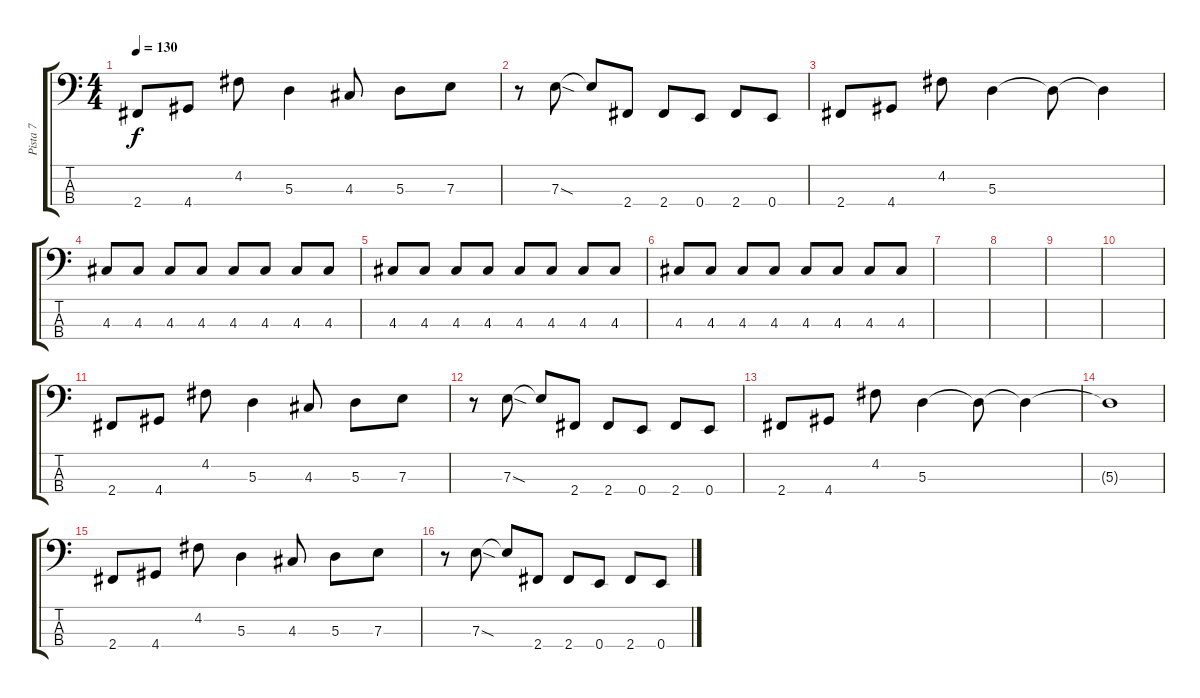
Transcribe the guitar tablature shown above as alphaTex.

\track ("Pista 7" "Pista 7") {instrument electricbasspick}
\staff {score tabs}
\tuning (G2 D2 A1 E1) {hide}
\ts (4 4)
\tempo 130
\clef f4
\ks c
2.4.8{dy f} 4.4.8 4.2.8 5.3.4 4.3.8 5.3.8 7.3.8 |
r.8 7.3{sod}.8 7.3{t}.8 2.4.8 2.4.8 0.4.8 2.4.8 0.4.8 |
2.4.8 4.4.8 4.2.8 5.3.4 5.3{t}.8 5.3{t}.4 |
4.3.8 4.3.8 4.3.8 4.3.8 4.3.8 4.3.8 4.3.8 4.3.8 |
4.3.8 4.3.8 4.3.8 4.3.8 4.3.8 4.3.8 4.3.8 4.3.8 |
4.3.8 4.3.8 4.3.8 4.3.8 4.3.8 4.3.8 4.3.8 4.3.8 |
|
|
|
|
2.4.8 4.4.8 4.2.8 5.3.4 4.3.8 5.3.8 7.3.8 |
r.8 7.3{sod}.8 7.3{t}.8 2.4.8 2.4.8 0.4.8 2.4.8 0.4.8 |
2.4.8 4.4.8 4.2.8 5.3.4 5.3{t}.8 5.3{t}.4 |
5.3{t}.1 |
2.4.8 4.4.8 4.2.8 5.3.4 4.3.8 5.3.8 7.3.8 |
r.8 7.3{sod}.8 7.3{t}.8 2.4.8 2.4.8 0.4.8 2.4.8 0.4.8
